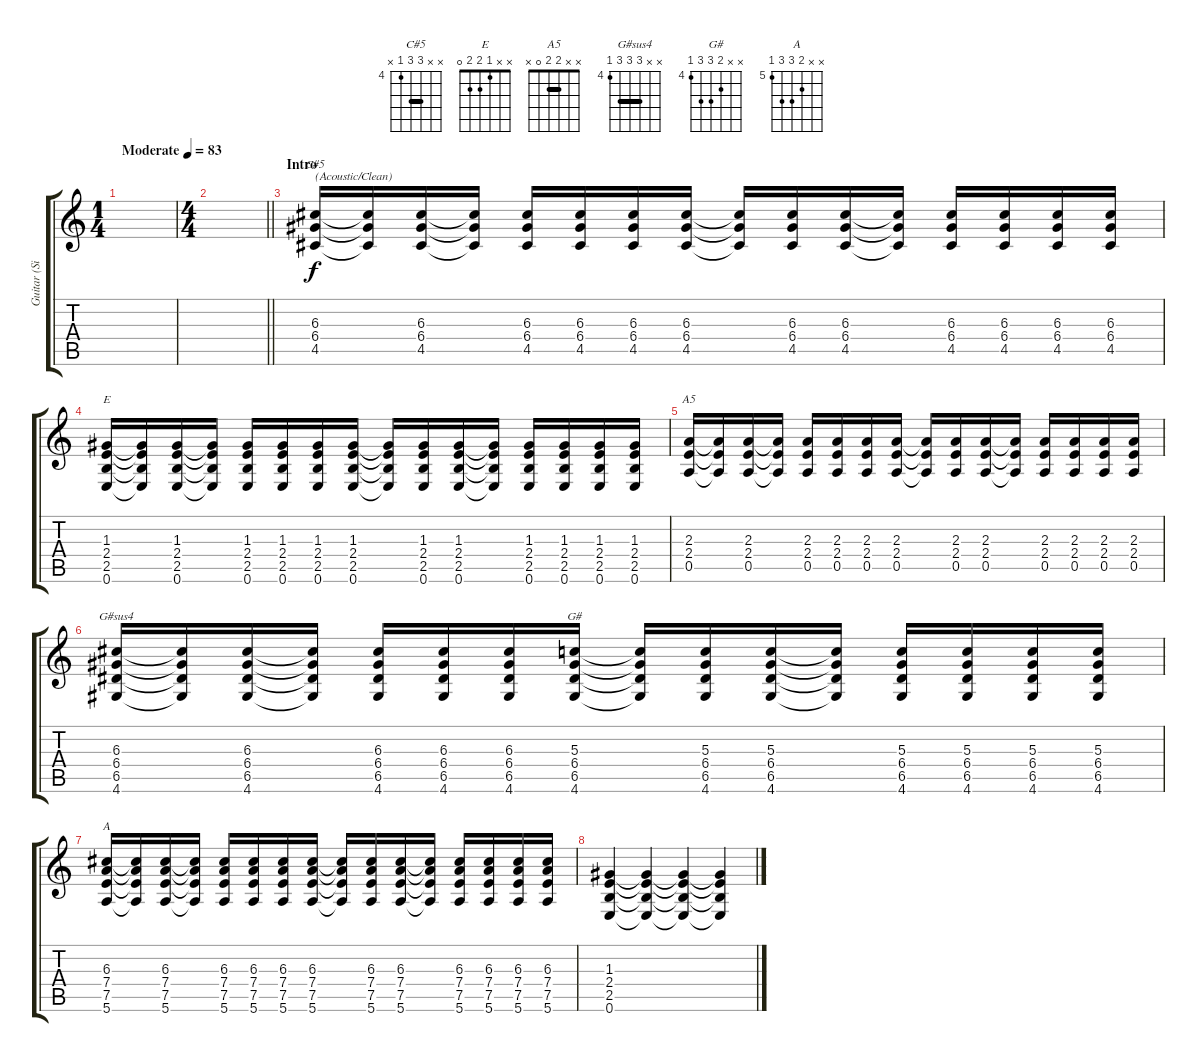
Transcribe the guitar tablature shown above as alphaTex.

\track ("Guitar (Simplified)" "Guitar (Si") {instrument overdrivenguitar}
\staff {score tabs}
\tuning (E4 B3 G3 D3 A2 E2) {hide}
\chord ("C#5" x x 6 6 4 x) {firstfret 4 barre 6}
\chord ("E" x x 1 2 2 0)
\chord ("A5" x x 2 2 0 x) {barre 2}
\chord ("G#sus4" x x 6 6 6 4) {firstfret 4 barre 6}
\chord ("G#" x x 5 6 6 4) {firstfret 4}
\chord ("A" x x 6 7 7 5) {firstfret 5}
\ts (1 4)
\tempo (83 "Moderate")
\clef g2
\ks c
|
\ts (4 4)
\barLineRight lightlight
|
\section ("" "Intro")
(6.3 6.4 4.5).16{ch "C#5" txt "(Acoustic/Clean)" instrument acousticguitarsteel} (6.3{t} 6.4{t} 4.5{t}).16 (6.3 6.4 4.5).16 (6.3{t} 6.4{t} 4.5{t}).16 (6.3 6.4 4.5).16 (6.3 6.4 4.5).16 (6.3 6.4 4.5).16 (6.3 6.4 4.5).16 (6.3{t} 6.4{t} 4.5{t}).16 (6.3 6.4 4.5).16 (6.3 6.4 4.5).16 (6.3{t} 6.4{t} 4.5{t}).16 (6.3 6.4 4.5).16 (6.3 6.4 4.5).16 (6.3 6.4 4.5).16 (6.3 6.4 4.5).16 |
(1.3 2.4 2.5 0.6).16{ch "E"} (1.3{t} 2.4{t} 2.5{t} 0.6{t}).16 (1.3 2.4 2.5 0.6).16 (1.3{t} 2.4{t} 2.5{t} 0.6{t}).16 (1.3 2.4 2.5 0.6).16 (1.3 2.4 2.5 0.6).16 (1.3 2.4 2.5 0.6).16 (1.3 2.4 2.5 0.6).16 (1.3{t} 2.4{t} 2.5{t} 0.6{t}).16 (1.3 2.4 2.5 0.6).16 (1.3 2.4 2.5 0.6).16 (1.3{t} 2.4{t} 2.5{t} 0.6{t}).16 (1.3 2.4 2.5 0.6).16 (1.3 2.4 2.5 0.6).16 (1.3 2.4 2.5 0.6).16 (1.3 2.4 2.5 0.6).16 |
(2.3 2.4 0.5).16{ch "A5"} (2.3{t} 2.4{t} 0.5{t}).16 (2.3 2.4 0.5).16 (2.3{t} 2.4{t} 0.5{t}).16 (2.3 2.4 0.5).16 (2.3 2.4 0.5).16 (2.3 2.4 0.5).16 (2.3 2.4 0.5).16 (2.3{t} 2.4{t} 0.5{t}).16 (2.3 2.4 0.5).16 (2.3 2.4 0.5).16 (2.3{t} 2.4{t} 0.5{t}).16 (2.3 2.4 0.5).16 (2.3 2.4 0.5).16 (2.3 2.4 0.5).16 (2.3 2.4 0.5).16 |
(6.3 6.4 6.5 4.6).16{ch "G#sus4"} (6.3{t} 6.4{t} 6.5{t} 4.6{t}).16 (6.3 6.4 6.5 4.6).16 (6.3{t} 6.4{t} 6.5{t} 4.6{t}).16 (6.3 6.4 6.5 4.6).16 (6.3 6.4 6.5 4.6).16 (6.3 6.4 6.5 4.6).16 (5.3 6.4 6.5 4.6).16{ch "G#"} (5.3{t} 6.4{t} 6.5{t} 4.6{t}).16 (5.3 6.4 6.5 4.6).16 (5.3 6.4 6.5 4.6).16 (5.3{t} 6.4{t} 6.5{t} 4.6{t}).16 (5.3 6.4 6.5 4.6).16 (5.3 6.4 6.5 4.6).16 (5.3 6.4 6.5 4.6).16 (5.3 6.4 6.5 4.6).16 |
(6.3 7.4 7.5 5.6).16{ch "A"} (6.3{t} 7.4{t} 7.5{t} 5.6{t}).16 (6.3 7.4 7.5 5.6).16 (6.3{t} 7.4{t} 7.5{t} 5.6{t}).16 (6.3 7.4 7.5 5.6).16 (6.3 7.4 7.5 5.6).16 (6.3 7.4 7.5 5.6).16 (6.3 7.4 7.5 5.6).16 (6.3{t} 7.4{t} 7.5{t} 5.6{t}).16 (6.3 7.4 7.5 5.6).16 (6.3 7.4 7.5 5.6).16 (6.3{t} 7.4{t} 7.5{t} 5.6{t}).16 (6.3 7.4 7.5 5.6).16 (6.3 7.4 7.5 5.6).16 (6.3 7.4 7.5 5.6).16 (6.3 7.4 7.5 5.6).16 |
(1.3 2.4 2.5 0.6).4 (1.3{t} 2.4{t} 2.5{t} 0.6{t}).4 (1.3{t} 2.4{t} 2.5{t} 0.6{t}).4 (1.3{t} 2.4{t} 2.5{t} 0.6{t}).4
